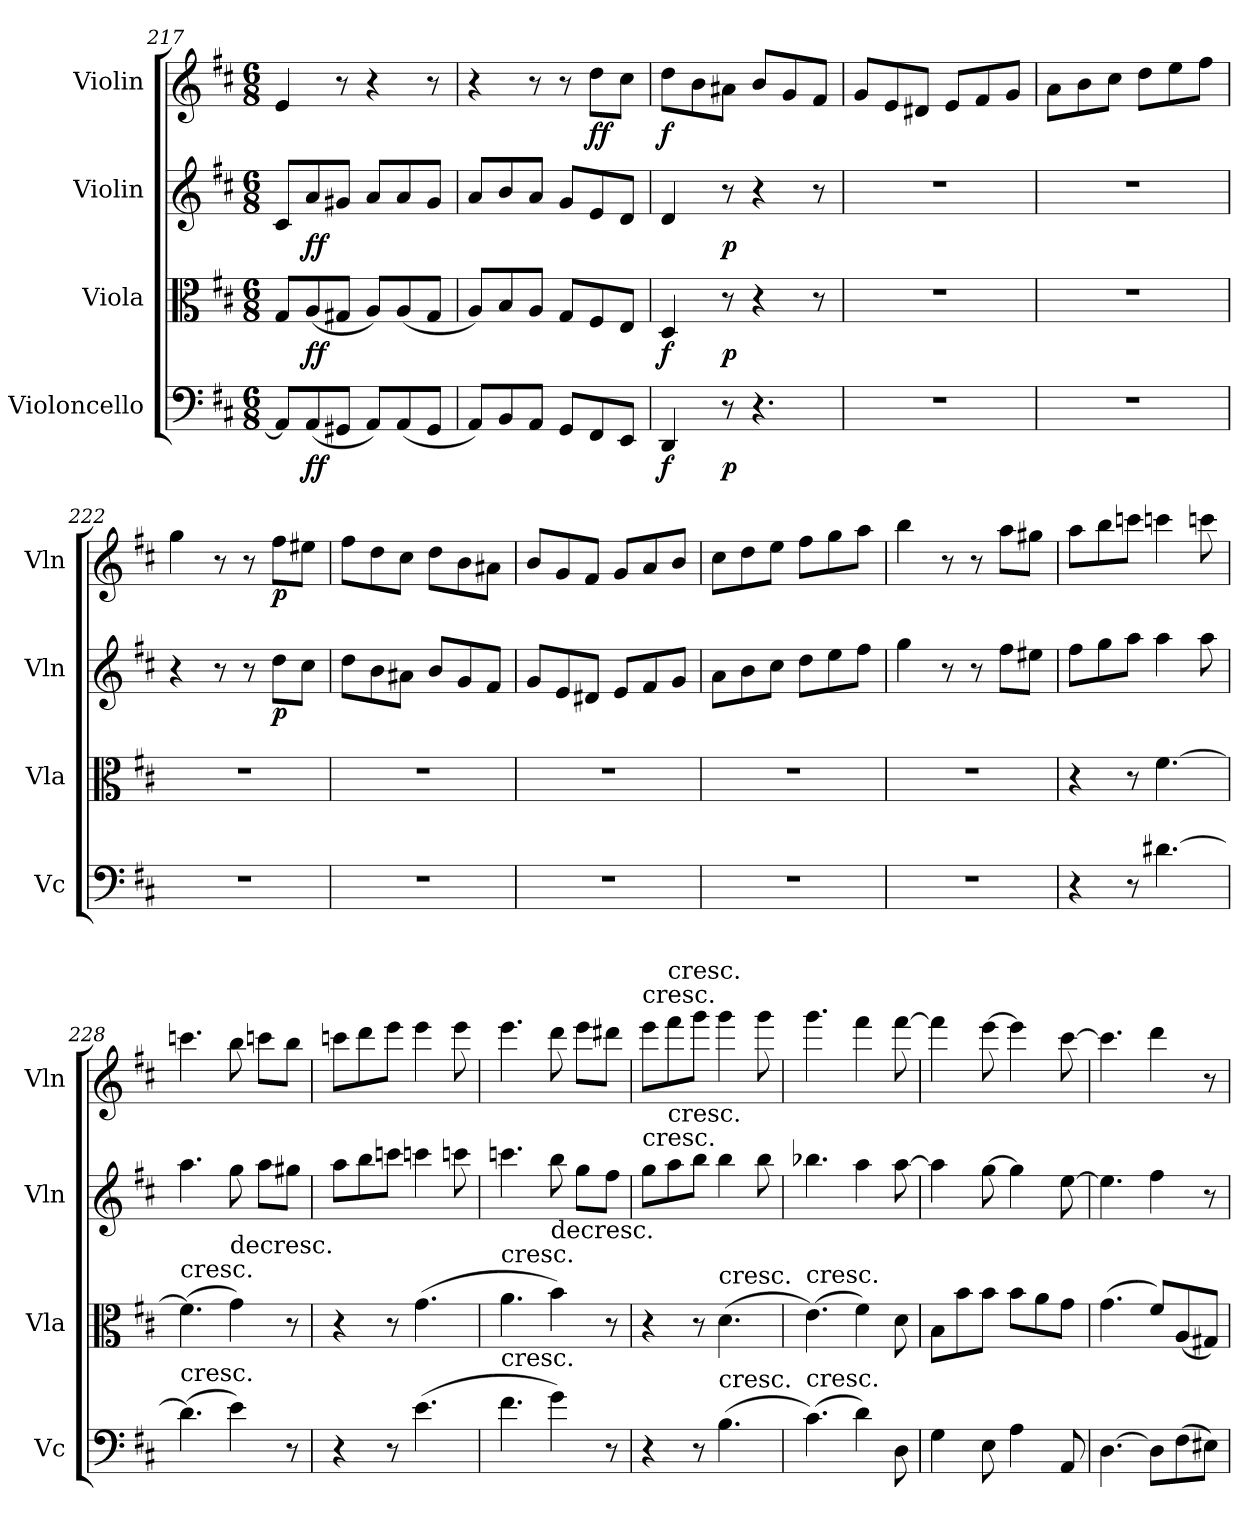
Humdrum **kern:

**kern	**dynam	**kern	**dynam	**kern	**dynam	**kern	**dynam
*part4	*part4	*part3	*part3	*part2	*part2	*part1	*part1
*staff4	*staff4	*staff3	*staff3	*staff2	*staff2	*staff1	*staff1
*I"Violoncello	*	*I"Viola	*	*I"Violin	*	*I"Violin	*
*I'Vc	*	*I'Vla	*	*I'Vln	*	*I'Vln	*
*clefF4	*	*clefC3	*	*clefG2	*	*clefG2	*
*k[f#c#]	*	*k[f#c#]	*	*k[f#c#]	*	*k[f#c#]	*
*D:	*	*D:	*	*D:	*	*D:	*
*M6/8	*	*M6/8	*	*M6/8	*	*M6/8	*
=217	=217	=217	=217	=217	=217	=217	=217
8AA/L]	.	8G/L	.	8c#/L	.	4e/	.
(8AA/	ff	(8A/	ff	8a/	ff	.	.
8GG#X/J	.	8G#X/J	.	8g#X/J	.	8r	.
8AA/L)	.	8A/L)	.	8a/L	.	4r	.
(8AA/	.	(8A/	.	8a/	.	.	.
8GG#/J	.	8G#/J	.	8g#/J	.	8r	.
=218	=218	=218	=218	=218	=218	=218	=218
8AA/L)	.	8A/L)	.	8a/L	.	4r	.
8BB/	.	8B/	.	8b/	.	.	.
8AA/J	.	8A/J	.	8a/J	.	8r	.
8GG/L	.	8G/L	.	8g/L	.	8r	.
8FF#/	.	8F#/	.	8e/	.	8dd\L	ff
8EE/J	.	8E/J	.	8d/J	.	8cc#\J	.
=219	=219	=219	=219	=219	=219	=219	=219
4DD/	f	4D/	f	4d/	.	8dd\L	f
.	.	.	.	.	.	8b\	.
8r	p	8r	p	8r	p	8a#X\J	.
4.r	.	4r	.	4r	.	8b/L	.
.	.	.	.	.	.	8g/	.
.	.	8r	.	8r	.	8f#/J	.
=220	=220	=220	=220	=220	=220	=220	=220
2.r	.	2.r	.	2.r	.	8g/L	.
.	.	.	.	.	.	8e/	.
.	.	.	.	.	.	8d#X/J	.
.	.	.	.	.	.	8e/L	.
.	.	.	.	.	.	8f#/	.
.	.	.	.	.	.	8g/J	.
=221	=221	=221	=221	=221	=221	=221	=221
2.r	.	2.r	.	2.r	.	8a\L	.
.	.	.	.	.	.	8b\	.
.	.	.	.	.	.	8cc#\J	.
.	.	.	.	.	.	8dd\L	.
.	.	.	.	.	.	8ee\	.
.	.	.	.	.	.	8ff#\J	.
=222	=222	=222	=222	=222	=222	=222	=222
2.r	.	2.r	.	4r	.	4gg\	.
.	.	.	.	8r	.	8r	.
.	.	.	.	8r	.	8r	.
.	.	.	.	8dd\L	p	8ff#\L	p
.	.	.	.	8cc#\J	.	8ee#X\J	.
=223	=223	=223	=223	=223	=223	=223	=223
2.r	.	2.r	.	8dd\L	.	8ff#\L	.
.	.	.	.	8b\	.	8dd\	.
.	.	.	.	8a#X\J	.	8cc#\J	.
.	.	.	.	8b/L	.	8dd\L	.
.	.	.	.	8g/	.	8b\	.
.	.	.	.	8f#/J	.	8a#X\J	.
=224	=224	=224	=224	=224	=224	=224	=224
2.r	.	2.r	.	8g/L	.	8b/L	.
.	.	.	.	8e/	.	8g/	.
.	.	.	.	8d#X/J	.	8f#/J	.
.	.	.	.	8e/L	.	8g/L	.
.	.	.	.	8f#/	.	8a/	.
.	.	.	.	8g/J	.	8b/J	.
=225	=225	=225	=225	=225	=225	=225	=225
2.r	.	2.r	.	8a\L	.	8cc#\L	.
.	.	.	.	8b\	.	8dd\	.
.	.	.	.	8cc#\J	.	8ee\J	.
.	.	.	.	8dd\L	.	8ff#\L	.
.	.	.	.	8ee\	.	8gg\	.
.	.	.	.	8ff#\J	.	8aa\J	.
=226	=226	=226	=226	=226	=226	=226	=226
2.r	.	2.r	.	4gg\	.	4bb\	.
.	.	.	.	8r	.	8r	.
.	.	.	.	8r	.	8r	.
.	.	.	.	8ff#\L	.	8aa\L	.
.	.	.	.	8ee#X\J	.	8gg#X\J	.
=227	=227	=227	=227	=227	=227	=227	=227
4r	.	4r	.	8ff#\L	.	8aa\L	.
.	.	.	.	8gg\	.	8bb\	.
8r	.	8r	.	8aa\J	.	8cccn\J	.
[4.d#X\	.	[4.f#\	.	4aa\	.	4cccn\	.
.	.	.	.	8aa\	.	8cccn\	.
=228	=228	=228	=228	=228	=228	=228	=228
!	!	!LO:TX:t=cresc.	!	!	!	!	!
!LO:TX:t=cresc.	!	!	!	!	!	!	!
(4.d#\]	.	(4.f#\]	.	4.aa\	.	4.cccn\	.
!	!	!LO:TX:t=decresc.	!	!	!	!	!
4e\)	.	4g\)	.	8gg\	.	8bb\	.
.	.	.	.	8aa\L	.	8cccn\L	.
8r	.	8r	.	8gg#X\J	.	8bb\J	.
=229	=229	=229	=229	=229	=229	=229	=229
4r	.	4r	.	8aa\L	.	8cccn\L	.
.	.	.	.	8bb\	.	8ddd\	.
8r	.	8r	.	8cccn\J	.	8eee\J	.
(4.e\	.	(4.g\	.	4cccn\	.	4eee\	.
.	.	.	.	8cccn\	.	8eee\	.
=230	=230	=230	=230	=230	=230	=230	=230
!	!	!LO:TX:t=cresc.	!	!	!	!	!
!LO:TX:t=cresc.	!	!	!	!	!	!	!
4.f#\	.	4.a\	.	4.cccn\	.	4.eee\	.
!	!	!LO:TX:t=decresc.	!	!	!	!	!
4g\)	.	4b\)	.	8bb\	.	8ddd\	.
.	.	.	.	8gg\L	.	8eee\L	.
8r	.	8r	.	8ff#\J	.	8ddd#X\J	.
=231	=231	=231	=231	=231	=231	=231	=231
!	!	!	!	!	!	!LO:TX:t=cresc.	!
!	!	!	!	!LO:TX:t=cresc.	!	!	!
4r	.	4r	.	8gg\L	.	8eee\L	.
!	!	!	!	!	!	!LO:TX:t=cresc.	!
!	!	!	!	!LO:TX:t=cresc.	!	!	!
.	.	.	.	8aa\	.	8fff#\	.
8r	.	8r	.	8bb\J	.	8ggg\J	.
!	!	!LO:TX:t=cresc.	!	!	!	!	!
!LO:TX:t=cresc.	!	!	!	!	!	!	!
(4.B\	.	(4.d\	.	4bb\	.	4ggg\	.
.	.	.	.	8bb\	.	8ggg\	.
=232	=232	=232	=232	=232	=232	=232	=232
!	!	!LO:TX:t=cresc.	!	!	!	!	!
!LO:TX:t=cresc.	!	!	!	!	!	!	!
(4.c#\)	.	(4.e\)	.	4.bb-X\	.	4.ggg\	.
4d\)	.	4f#\)	.	4aa\	.	4fff#\	.
8D\	.	8d\	.	[8aa\	.	[8fff#\	.
=233	=233	=233	=233	=233	=233	=233	=233
4G\	.	8B\L	.	4aa\]	.	4fff#\]	.
.	.	8b\	.	.	.	.	.
8E\	.	8b\J	.	[8gg\	.	[8eee\	.
4A\	.	8b\L	.	4gg\]	.	4eee\]	.
.	.	8a\	.	.	.	.	.
8AA/	.	8g\J	.	[8ee\	.	[8ccc#\	.
=234	=234	=234	=234	=234	=234	=234	=234
[4.D\	.	(4.g\	.	4.ee\]	.	4.ccc#\]	.
8D\L]	.	8f#/L)	.	4ff#\	.	4ddd\	.
(8F#\	.	(8A/	.	.	.	.	.
8E#X\J)	.	8G#X/J)	.	8r	.	8r	.
=	=	=	=	=	=	=	=
*-	*-	*-	*-	*-	*-	*-	*-
